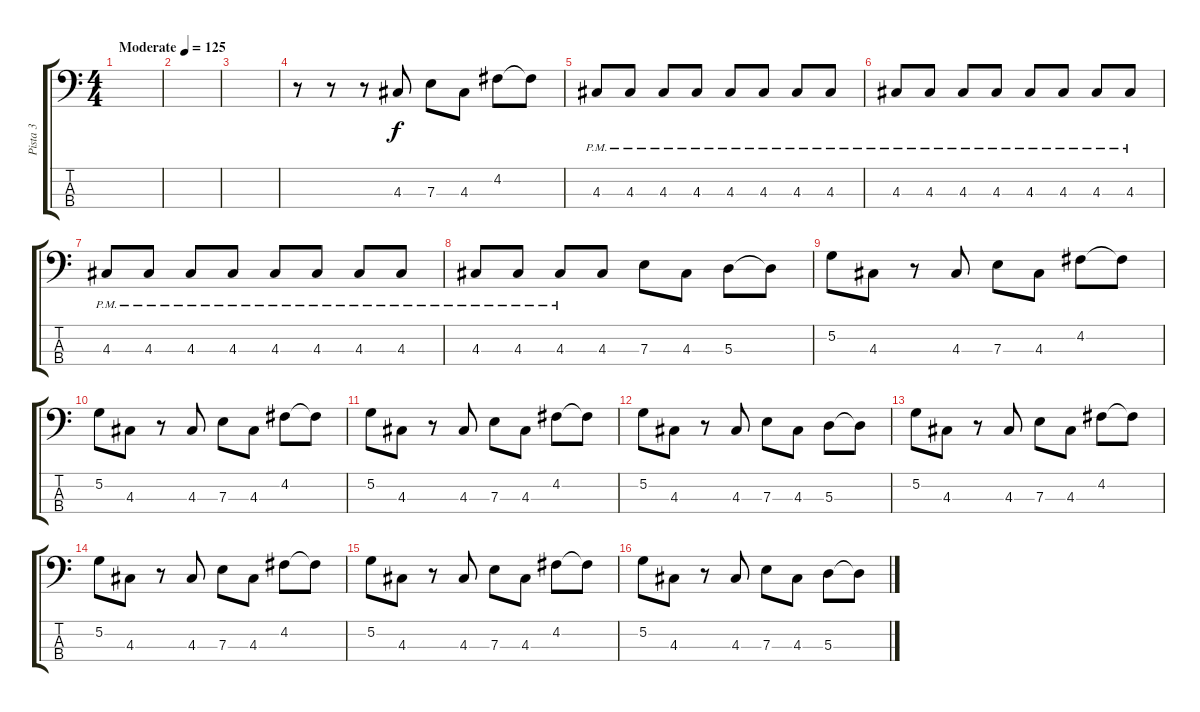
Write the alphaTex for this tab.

\track ("Pista 3" "Pista 3") {instrument electricbassfinger}
\staff {score tabs}
\tuning (G2 D2 A1 D1) {hide}
\ts (4 4)
\tempo (125 "Moderate")
\clef f4
\ks c
|
|
|
r.8 r.8 r.8 4.3.8 7.3.8 4.3.8 4.2.8 4.2{t}.8 |
4.3{pm}.8 4.3{pm}.8 4.3{pm}.8 4.3{pm}.8 4.3{pm}.8 4.3{pm}.8 4.3{pm}.8 4.3{pm}.8 |
4.3{pm}.8 4.3{pm}.8 4.3{pm}.8 4.3{pm}.8 4.3{pm}.8 4.3{pm}.8 4.3{pm}.8 4.3{pm}.8 |
4.3{pm}.8 4.3{pm}.8 4.3{pm}.8 4.3{pm}.8 4.3{pm}.8 4.3{pm}.8 4.3{pm}.8 4.3{pm}.8 |
4.3{pm}.8 4.3{pm}.8 4.3{pm}.8 4.3.8 7.3.8 4.3.8 5.3.8 5.3{t}.8 |
5.2.8 4.3.8 r.8 4.3.8 7.3.8 4.3.8 4.2.8 4.2{t}.8 |
5.2.8 4.3.8 r.8 4.3.8 7.3.8 4.3.8 4.2.8 4.2{t}.8 |
5.2.8 4.3.8 r.8 4.3.8 7.3.8 4.3.8 4.2.8 4.2{t}.8 |
5.2.8 4.3.8 r.8 4.3.8 7.3.8 4.3.8 5.3.8 5.3{t}.8 |
5.2.8 4.3.8 r.8 4.3.8 7.3.8 4.3.8 4.2.8 4.2{t}.8 |
5.2.8 4.3.8 r.8 4.3.8 7.3.8 4.3.8 4.2.8 4.2{t}.8 |
5.2.8 4.3.8 r.8 4.3.8 7.3.8 4.3.8 4.2.8 4.2{t}.8 |
5.2.8 4.3.8 r.8 4.3.8 7.3.8 4.3.8 5.3.8 5.3{t}.8
